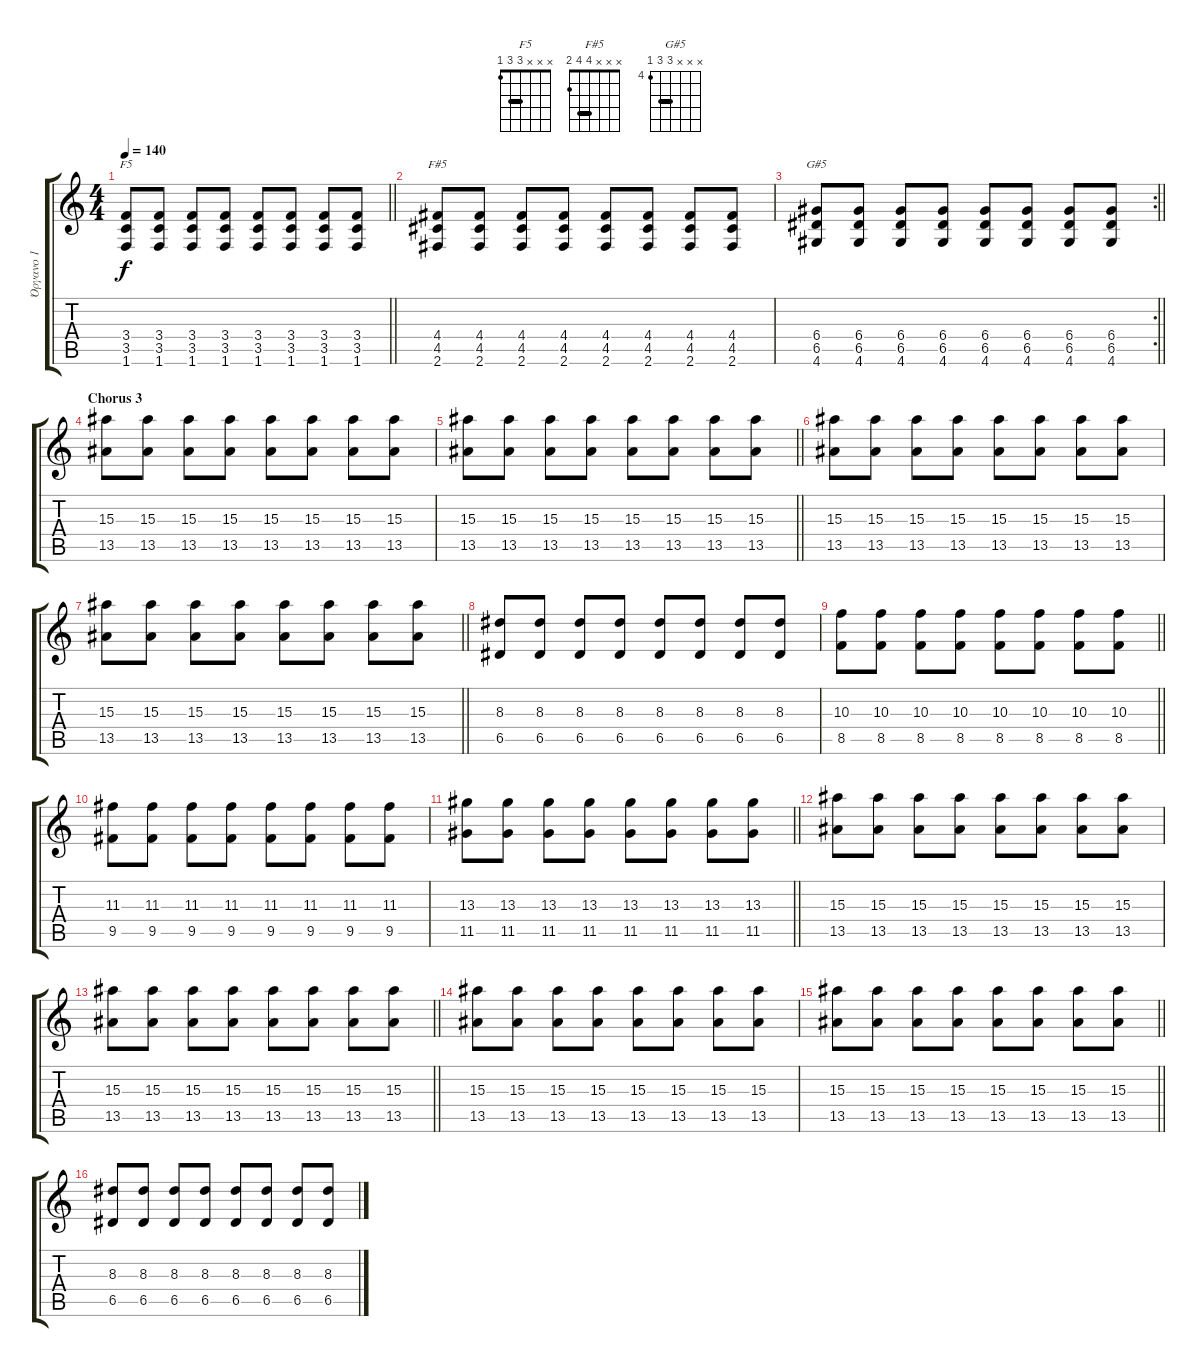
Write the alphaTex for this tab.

\track ("Όργανο 1" "Όργανο 1") {instrument electricguitarclean}
\staff {score tabs}
\tuning (E4 B3 G3 D3 A2 E2) {hide}
\chord ("F5" x x x 3 3 1) {barre 3}
\chord ("F#5" x x x 4 4 2) {barre 4}
\chord ("G#5" x x x 6 6 4) {firstfret 4 barre 6}
\ts (4 4)
\tempo 140
\clef g2
\barLineRight lightlight
\ks c
(3.4 3.5 1.6).8{ch "F5" dy f} (3.4 3.5 1.6).8 (3.4 3.5 1.6).8 (3.4 3.5 1.6).8 (3.4 3.5 1.6).8 (3.4 3.5 1.6).8 (3.4 3.5 1.6).8 (3.4 3.5 1.6).8 |
(4.4 4.5 2.6).8{ch "F#5"} (4.4 4.5 2.6).8 (4.4 4.5 2.6).8 (4.4 4.5 2.6).8 (4.4 4.5 2.6).8 (4.4 4.5 2.6).8 (4.4 4.5 2.6).8 (4.4 4.5 2.6).8 |
\rc 2
\barLineRight lightlight
(6.4 6.5 4.6).8{ch "G#5"} (6.4 6.5 4.6).8 (6.4 6.5 4.6).8 (6.4 6.5 4.6).8 (6.4 6.5 4.6).8 (6.4 6.5 4.6).8 (6.4 6.5 4.6).8 (6.4 6.5 4.6).8 |
\section ("" "Chorus 3")
(15.3 13.5).8 (15.3 13.5).8 (15.3 13.5).8 (15.3 13.5).8 (15.3 13.5).8 (15.3 13.5).8 (15.3 13.5).8 (15.3 13.5).8 |
\barLineRight lightlight
(15.3 13.5).8 (15.3 13.5).8 (15.3 13.5).8 (15.3 13.5).8 (15.3 13.5).8 (15.3 13.5).8 (15.3 13.5).8 (15.3 13.5).8 |
(15.3 13.5).8 (15.3 13.5).8 (15.3 13.5).8 (15.3 13.5).8 (15.3 13.5).8 (15.3 13.5).8 (15.3 13.5).8 (15.3 13.5).8 |
\barLineRight lightlight
(15.3 13.5).8 (15.3 13.5).8 (15.3 13.5).8 (15.3 13.5).8 (15.3 13.5).8 (15.3 13.5).8 (15.3 13.5).8 (15.3 13.5).8 |
(8.3 6.5).8 (8.3 6.5).8 (8.3 6.5).8 (8.3 6.5).8 (8.3 6.5).8 (8.3 6.5).8 (8.3 6.5).8 (8.3 6.5).8 |
\barLineRight lightlight
(10.3 8.5).8 (10.3 8.5).8 (10.3 8.5).8 (10.3 8.5).8 (10.3 8.5).8 (10.3 8.5).8 (10.3 8.5).8 (10.3 8.5).8 |
(11.3 9.5).8 (11.3 9.5).8 (11.3 9.5).8 (11.3 9.5).8 (11.3 9.5).8 (11.3 9.5).8 (11.3 9.5).8 (11.3 9.5).8 |
\barLineRight lightlight
(13.3 11.5).8 (13.3 11.5).8 (13.3 11.5).8 (13.3 11.5).8 (13.3 11.5).8 (13.3 11.5).8 (13.3 11.5).8 (13.3 11.5).8 |
(15.3 13.5).8 (15.3 13.5).8 (15.3 13.5).8 (15.3 13.5).8 (15.3 13.5).8 (15.3 13.5).8 (15.3 13.5).8 (15.3 13.5).8 |
\barLineRight lightlight
(15.3 13.5).8 (15.3 13.5).8 (15.3 13.5).8 (15.3 13.5).8 (15.3 13.5).8 (15.3 13.5).8 (15.3 13.5).8 (15.3 13.5).8 |
(15.3 13.5).8 (15.3 13.5).8 (15.3 13.5).8 (15.3 13.5).8 (15.3 13.5).8 (15.3 13.5).8 (15.3 13.5).8 (15.3 13.5).8 |
\barLineRight lightlight
(15.3 13.5).8 (15.3 13.5).8 (15.3 13.5).8 (15.3 13.5).8 (15.3 13.5).8 (15.3 13.5).8 (15.3 13.5).8 (15.3 13.5).8 |
(8.3 6.5).8 (8.3 6.5).8 (8.3 6.5).8 (8.3 6.5).8 (8.3 6.5).8 (8.3 6.5).8 (8.3 6.5).8 (8.3 6.5).8
